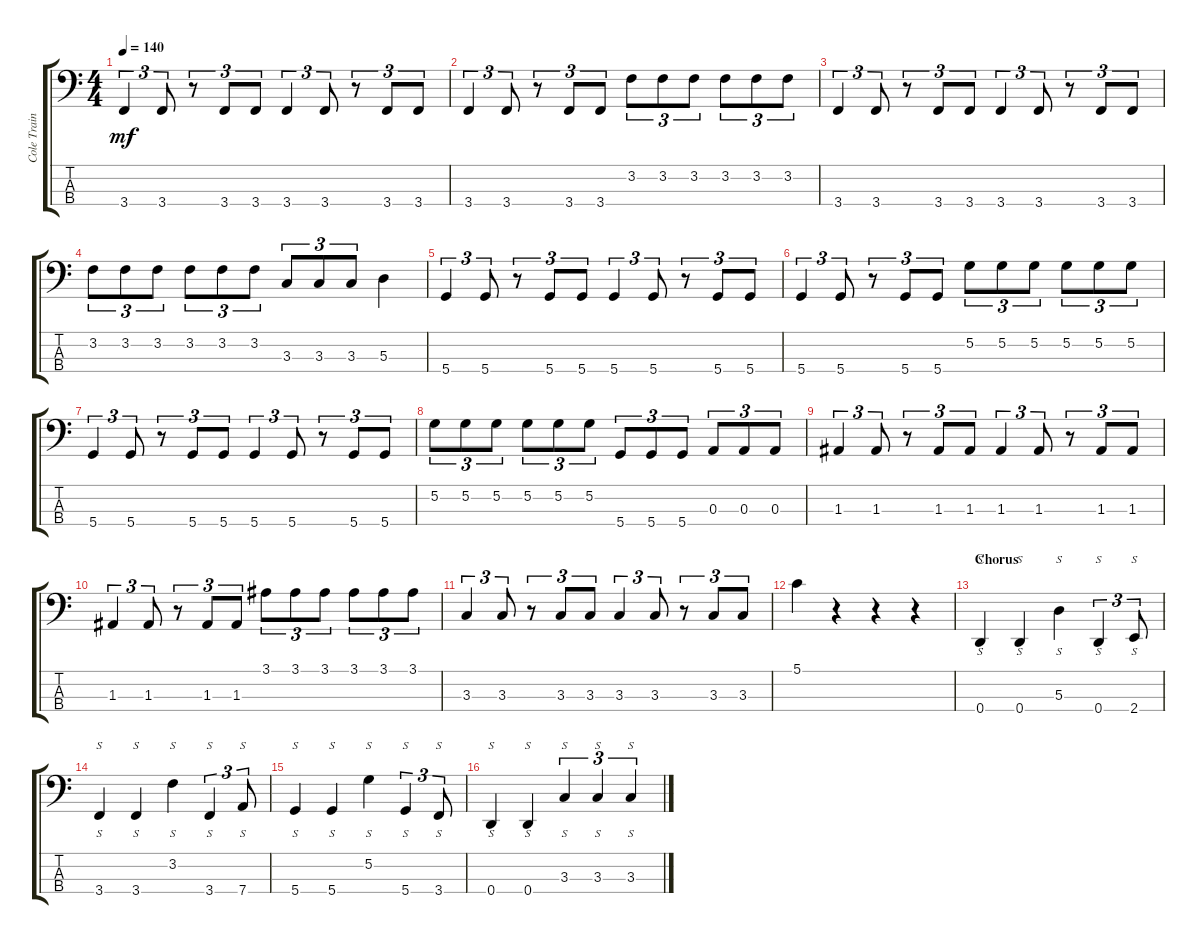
\track ("Cole Train" "Cole Train") {instrument electricbassfinger}
\staff {score tabs}
\tuning (G2 D2 A1 D1) {hide}
\ts (4 4)
\tempo 140
\clef f4
\ks c
3.4.4{tu (3 2) dy mf} 3.4.8{tu (3 2)} r.8{tu (3 2)} 3.4.8{tu (3 2)} 3.4.8{tu (3 2)} 3.4.4{tu (3 2)} 3.4.8{tu (3 2)} r.8{tu (3 2)} 3.4.8{tu (3 2)} 3.4.8{tu (3 2)} |
3.4.4{tu (3 2)} 3.4.8{tu (3 2)} r.8{tu (3 2)} 3.4.8{tu (3 2)} 3.4.8{tu (3 2)} 3.2.8{tu (3 2)} 3.2.8{tu (3 2)} 3.2.8{tu (3 2)} 3.2.8{tu (3 2)} 3.2.8{tu (3 2)} 3.2.8{tu (3 2)} |
3.4.4{tu (3 2)} 3.4.8{tu (3 2)} r.8{tu (3 2)} 3.4.8{tu (3 2)} 3.4.8{tu (3 2)} 3.4.4{tu (3 2)} 3.4.8{tu (3 2)} r.8{tu (3 2)} 3.4.8{tu (3 2)} 3.4.8{tu (3 2)} |
3.2.8{tu (3 2)} 3.2.8{tu (3 2)} 3.2.8{tu (3 2)} 3.2.8{tu (3 2)} 3.2.8{tu (3 2)} 3.2.8{tu (3 2)} 3.3.8{tu (3 2)} 3.3.8{tu (3 2)} 3.3.8{tu (3 2)} 5.3.4 |
5.4.4{tu (3 2)} 5.4.8{tu (3 2)} r.8{tu (3 2)} 5.4.8{tu (3 2)} 5.4.8{tu (3 2)} 5.4.4{tu (3 2)} 5.4.8{tu (3 2)} r.8{tu (3 2)} 5.4.8{tu (3 2)} 5.4.8{tu (3 2)} |
5.4.4{tu (3 2)} 5.4.8{tu (3 2)} r.8{tu (3 2)} 5.4.8{tu (3 2)} 5.4.8{tu (3 2)} 5.2.8{tu (3 2)} 5.2.8{tu (3 2)} 5.2.8{tu (3 2)} 5.2.8{tu (3 2)} 5.2.8{tu (3 2)} 5.2.8{tu (3 2)} |
5.4.4{tu (3 2)} 5.4.8{tu (3 2)} r.8{tu (3 2)} 5.4.8{tu (3 2)} 5.4.8{tu (3 2)} 5.4.4{tu (3 2)} 5.4.8{tu (3 2)} r.8{tu (3 2)} 5.4.8{tu (3 2)} 5.4.8{tu (3 2)} |
5.2.8{tu (3 2)} 5.2.8{tu (3 2)} 5.2.8{tu (3 2)} 5.2.8{tu (3 2)} 5.2.8{tu (3 2)} 5.2.8{tu (3 2)} 5.4.8{tu (3 2)} 5.4.8{tu (3 2)} 5.4.8{tu (3 2)} 0.3.8{tu (3 2)} 0.3.8{tu (3 2)} 0.3.8{tu (3 2)} |
1.3.4{tu (3 2)} 1.3.8{tu (3 2)} r.8{tu (3 2)} 1.3.8{tu (3 2)} 1.3.8{tu (3 2)} 1.3.4{tu (3 2)} 1.3.8{tu (3 2)} r.8{tu (3 2)} 1.3.8{tu (3 2)} 1.3.8{tu (3 2)} |
1.3.4{tu (3 2)} 1.3.8{tu (3 2)} r.8{tu (3 2)} 1.3.8{tu (3 2)} 1.3.8{tu (3 2)} 3.1.8{tu (3 2)} 3.1.8{tu (3 2)} 3.1.8{tu (3 2)} 3.1.8{tu (3 2)} 3.1.8{tu (3 2)} 3.1.8{tu (3 2)} |
3.3.4{tu (3 2)} 3.3.8{tu (3 2)} r.8{tu (3 2)} 3.3.8{tu (3 2)} 3.3.8{tu (3 2)} 3.3.4{tu (3 2)} 3.3.8{tu (3 2)} r.8{tu (3 2)} 3.3.8{tu (3 2)} 3.3.8{tu (3 2)} |
5.1.4 r.4 r.4 r.4 |
\section ("" "Chorus")
0.4.4{s} 0.4.4{s} 5.3.4{s} 0.4.4{s tu (3 2)} 2.4.8{s tu (3 2)} |
3.4.4{s} 3.4.4{s} 3.2.4{s} 3.4.4{s tu (3 2)} 7.4.8{s tu (3 2)} |
5.4.4{s} 5.4.4{s} 5.2.4{s} 5.4.4{s tu (3 2)} 3.4.8{s tu (3 2)} |
0.4.4{s} 0.4.4{s} 3.3.4{s tu (3 2)} 3.3.4{s tu (3 2)} 3.3.4{s tu (3 2)}
